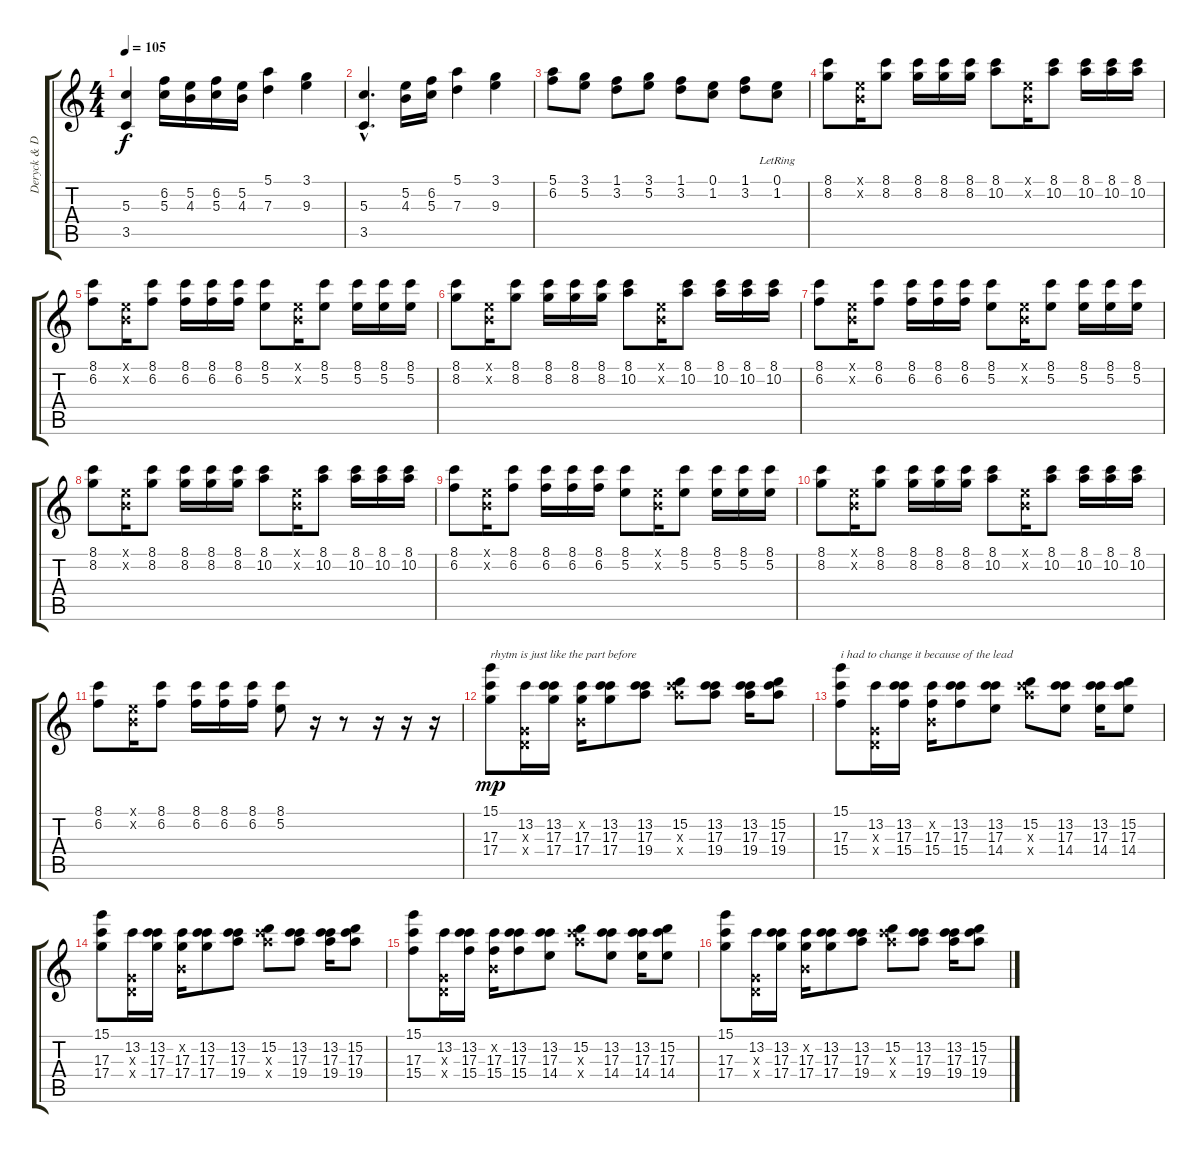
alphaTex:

\track ("Deryck & Dave" "Deryck & D") {instrument distortionguitar}
\staff {score tabs}
\tuning (E4 B3 G3 D3 A2 E2) {hide}
\ts (4 4)
\tempo 105
\clef g2
\ks c
(5.3 3.5).4{dy f} (6.2 5.3).16 (5.2 4.3).16 (6.2 5.3).16 (5.2 4.3).16 (5.1 7.3).4 (3.1 9.3).4 |
(5.3{hac} 3.5{hac}).4{d} (5.2 4.3).16 (6.2 5.3).16 (5.1 7.3).4 (3.1 9.3).4 |
(5.1 6.2).8 (3.1 5.2).8 (1.1 3.2).8 (3.1 5.2).8 (1.1 3.2).8 (0.1 1.2).8 (1.1 3.2).8 (0.1 1.2{lr}).8 |
(8.1 8.2).8 (0.1{x} 0.2{x}).16 (8.1 8.2).8 (8.1 8.2).16 (8.1 8.2).16 (8.1 8.2).16 (8.1 10.2).8 (0.1{x} 0.2{x}).16 (8.1 10.2).8 (8.1 10.2).16 (8.1 10.2).16 (8.1 10.2).16 |
(8.1 6.2).8 (0.1{x} 0.2{x}).16 (8.1 6.2).8 (8.1 6.2).16 (8.1 6.2).16 (8.1 6.2).16 (8.1 5.2).8 (0.1{x} 0.2{x}).16 (8.1 5.2).8 (8.1 5.2).16 (8.1 5.2).16 (8.1 5.2).16 |
(8.1 8.2).8 (0.1{x} 0.2{x}).16 (8.1 8.2).8 (8.1 8.2).16 (8.1 8.2).16 (8.1 8.2).16 (8.1 10.2).8 (0.1{x} 0.2{x}).16 (8.1 10.2).8 (8.1 10.2).16 (8.1 10.2).16 (8.1 10.2).16 |
(8.1 6.2).8 (0.1{x} 0.2{x}).16 (8.1 6.2).8 (8.1 6.2).16 (8.1 6.2).16 (8.1 6.2).16 (8.1 5.2).8 (0.1{x} 0.2{x}).16 (8.1 5.2).8 (8.1 5.2).16 (8.1 5.2).16 (8.1 5.2).16 |
(8.1 8.2).8 (0.1{x} 0.2{x}).16 (8.1 8.2).8 (8.1 8.2).16 (8.1 8.2).16 (8.1 8.2).16 (8.1 10.2).8 (0.1{x} 0.2{x}).16 (8.1 10.2).8 (8.1 10.2).16 (8.1 10.2).16 (8.1 10.2).16 |
(8.1 6.2).8 (0.1{x} 0.2{x}).16 (8.1 6.2).8 (8.1 6.2).16 (8.1 6.2).16 (8.1 6.2).16 (8.1 5.2).8 (0.1{x} 0.2{x}).16 (8.1 5.2).8 (8.1 5.2).16 (8.1 5.2).16 (8.1 5.2).16 |
(8.1 8.2).8 (0.1{x} 0.2{x}).16 (8.1 8.2).8 (8.1 8.2).16 (8.1 8.2).16 (8.1 8.2).16 (8.1 10.2).8 (0.1{x} 0.2{x}).16 (8.1 10.2).8 (8.1 10.2).16 (8.1 10.2).16 (8.1 10.2).16 |
(8.1 6.2).8 (0.1{x} 0.2{x}).16 (8.1 6.2).8 (8.1 6.2).16 (8.1 6.2).16 (8.1 6.2).16 (8.1 5.2).8 r.16 r.8 r.16 r.16 r.16 |
(15.1 17.3 17.4).8{txt "rhytm is just like the part before" dy mp} (13.2 0.3{x} 0.4{x}).16 (13.2 17.3 17.4).16 (0.2{x} 17.3 17.4).16 (13.2 17.3 17.4).8 (13.2 17.3 19.4).8 (15.2 17.3{x} 19.4{x}).8 (13.2 17.3 19.4).8 (13.2 17.3 19.4).16 (15.2 17.3 19.4).8 |
(15.1 17.3 15.4).8{txt "i had to change it because of the lead"} (13.2 0.3{x} 0.4{x}).16 (13.2 17.3 15.4).16 (0.2{x} 17.3 15.4).16 (13.2 17.3 15.4).8 (13.2 17.3 14.4).8 (15.2 17.3{x} 19.4{x}).8 (13.2 17.3 14.4).8 (13.2 17.3 14.4).16 (15.2 17.3 14.4).8 |
(15.1 17.3 17.4).8 (13.2 0.3{x} 0.4{x}).16 (13.2 17.3 17.4).16 (0.2{x} 17.3 17.4).16 (13.2 17.3 17.4).8 (13.2 17.3 19.4).8 (15.2 17.3{x} 19.4{x}).8 (13.2 17.3 19.4).8 (13.2 17.3 19.4).16 (15.2 17.3 19.4).8 |
(15.1 17.3 15.4).8 (13.2 0.3{x} 0.4{x}).16 (13.2 17.3 15.4).16 (0.2{x} 17.3 15.4).16 (13.2 17.3 15.4).8 (13.2 17.3 14.4).8 (15.2 17.3{x} 19.4{x}).8 (13.2 17.3 14.4).8 (13.2 17.3 14.4).16 (15.2 17.3 14.4).8 |
(15.1 17.3 17.4).8 (13.2 0.3{x} 0.4{x}).16 (13.2 17.3 17.4).16 (0.2{x} 17.3 17.4).16 (13.2 17.3 17.4).8 (13.2 17.3 19.4).8 (15.2 17.3{x} 19.4{x}).8 (13.2 17.3 19.4).8 (13.2 17.3 19.4).16 (15.2 17.3 19.4).8
